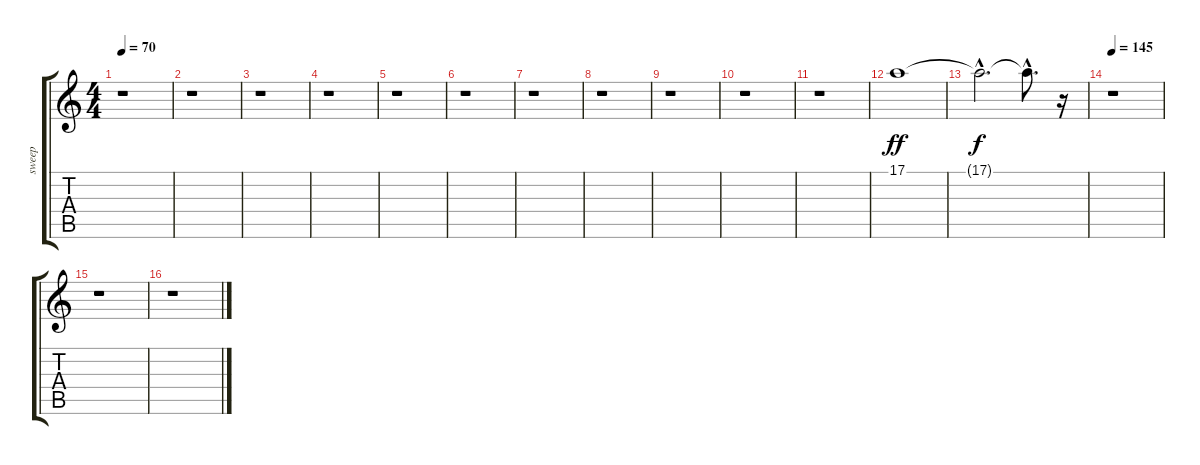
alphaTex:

\track ("sweep" "sweep") {instrument pad8sweep}
\staff {score tabs}
\tuning (E4 B3 G3 D3 A2 E2) {hide}
\ts (4 4)
\tempo 70
\clef g2
\ks c
r.1{dy ff} |
r.1 |
r.1 |
r.1 |
r.1 |
r.1 |
r.1 |
r.1 |
r.1 |
r.1 |
r.1 |
17.1.1{volume 6} |
17.1{hac t}.2{d dy f} 17.1{hac t}.8{d} r.16 |
\tempo 145
r.1 |
r.1 |
r.1
